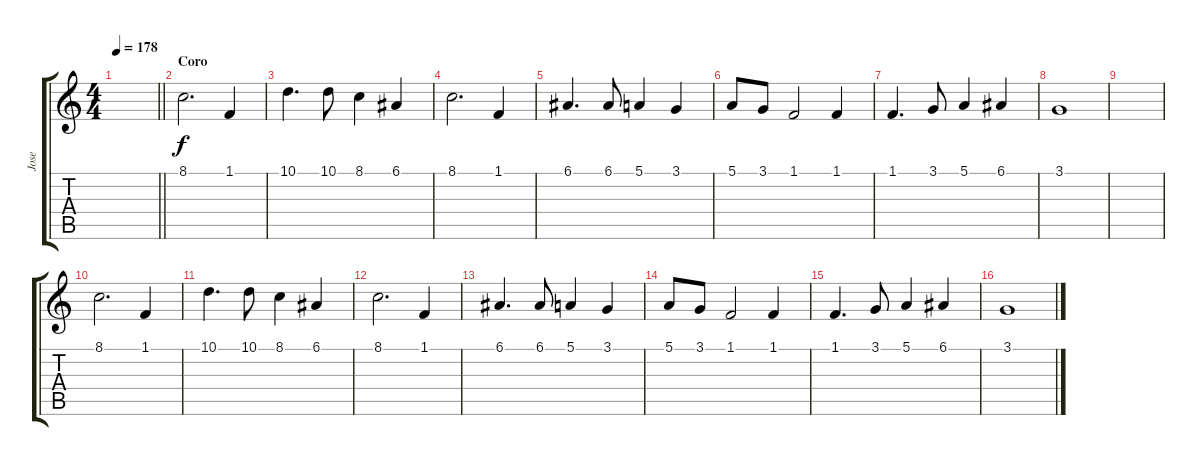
\track ("Jose" "Jose") {instrument lead2sawtooth}
\staff {score tabs}
\tuning (E4 B3 G3 D3 A2 E2) {hide}
\ts (4 4)
\tempo 178
\clef g2
\barLineRight lightlight
\ks c
|
\section ("" "Coro")
8.1.2{d} 1.1.4 |
10.1.4{d} 10.1.8 8.1.4 6.1.4 |
8.1.2{d} 1.1.4 |
6.1.4{d} 6.1.8 5.1.4 3.1.4 |
5.1.8 3.1.8 1.1.2 1.1.4 |
1.1.4{d} 3.1.8 5.1.4 6.1.4 |
3.1.1 |
|
8.1.2{d} 1.1.4 |
10.1.4{d} 10.1.8 8.1.4 6.1.4 |
8.1.2{d} 1.1.4 |
6.1.4{d} 6.1.8 5.1.4 3.1.4 |
5.1.8 3.1.8 1.1.2 1.1.4 |
1.1.4{d} 3.1.8 5.1.4 6.1.4 |
3.1.1
